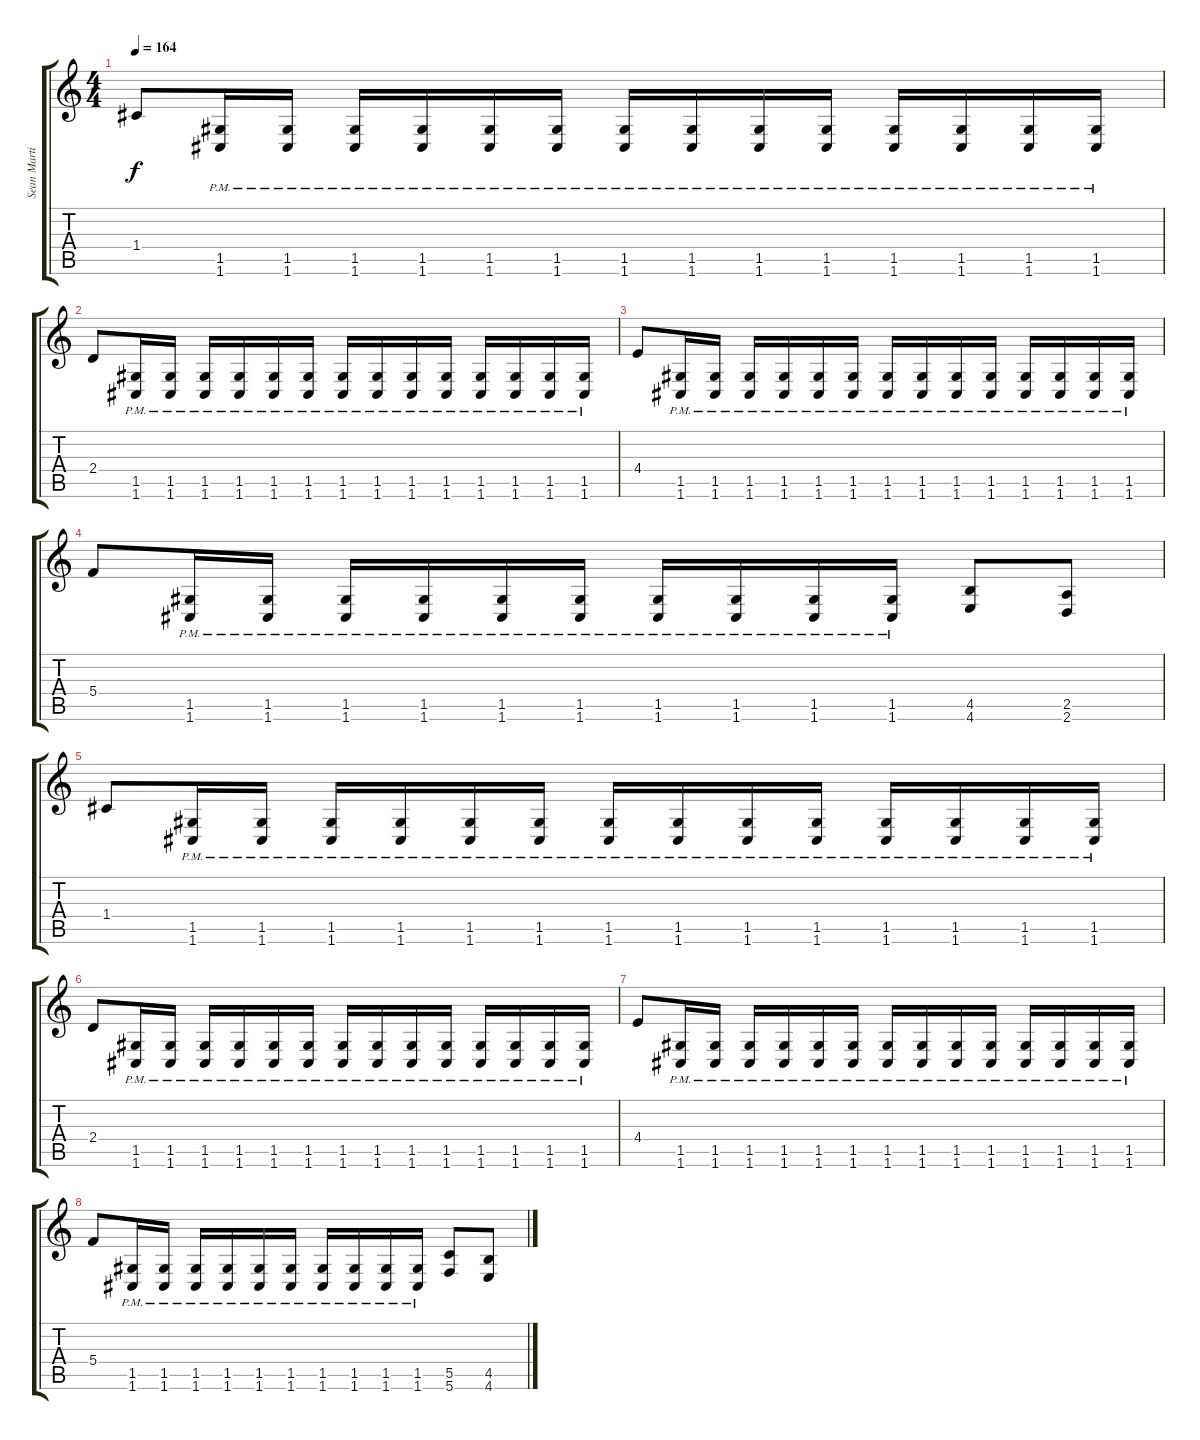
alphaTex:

\track ("Sean Martin (Guitar)" "Sean Marti") {instrument distortionguitar}
\staff {score tabs}
\tuning (D4 A3 F3 C3 G2 C2) {hide}
\ts (4 4)
\tempo 164
\clef g2
\ks c
1.4.8{dy f} (1.5{pm} 1.6{pm}).16 (1.5{pm} 1.6{pm}).16 (1.5{pm} 1.6{pm}).16 (1.5{pm} 1.6{pm}).16 (1.5{pm} 1.6{pm}).16 (1.5{pm} 1.6{pm}).16 (1.5{pm} 1.6{pm}).16 (1.5{pm} 1.6{pm}).16 (1.5{pm} 1.6{pm}).16 (1.5{pm} 1.6{pm}).16 (1.5{pm} 1.6{pm}).16 (1.5{pm} 1.6{pm}).16 (1.5{pm} 1.6{pm}).16 (1.5{pm} 1.6{pm}).16 |
2.4.8 (1.5{pm} 1.6{pm}).16 (1.5{pm} 1.6{pm}).16 (1.5{pm} 1.6{pm}).16 (1.5{pm} 1.6{pm}).16 (1.5{pm} 1.6{pm}).16 (1.5{pm} 1.6{pm}).16 (1.5{pm} 1.6{pm}).16 (1.5{pm} 1.6{pm}).16 (1.5{pm} 1.6{pm}).16 (1.5{pm} 1.6{pm}).16 (1.5{pm} 1.6{pm}).16 (1.5{pm} 1.6{pm}).16 (1.5{pm} 1.6{pm}).16 (1.5{pm} 1.6{pm}).16 |
4.4.8 (1.5{pm} 1.6{pm}).16 (1.5{pm} 1.6{pm}).16 (1.5{pm} 1.6{pm}).16 (1.5{pm} 1.6{pm}).16 (1.5{pm} 1.6{pm}).16 (1.5{pm} 1.6{pm}).16 (1.5{pm} 1.6{pm}).16 (1.5{pm} 1.6{pm}).16 (1.5{pm} 1.6{pm}).16 (1.5{pm} 1.6{pm}).16 (1.5{pm} 1.6{pm}).16 (1.5{pm} 1.6{pm}).16 (1.5{pm} 1.6{pm}).16 (1.5{pm} 1.6{pm}).16 |
5.4.8 (1.5{pm} 1.6{pm}).16 (1.5{pm} 1.6{pm}).16 (1.5{pm} 1.6{pm}).16 (1.5{pm} 1.6{pm}).16 (1.5{pm} 1.6{pm}).16 (1.5{pm} 1.6{pm}).16 (1.5{pm} 1.6{pm}).16 (1.5{pm} 1.6{pm}).16 (1.5{pm} 1.6{pm}).16 (1.5{pm} 1.6{pm}).16 (4.5 4.6).8 (2.5 2.6).8 |
1.4.8 (1.5{pm} 1.6{pm}).16 (1.5{pm} 1.6{pm}).16 (1.5{pm} 1.6{pm}).16 (1.5{pm} 1.6{pm}).16 (1.5{pm} 1.6{pm}).16 (1.5{pm} 1.6{pm}).16 (1.5{pm} 1.6{pm}).16 (1.5{pm} 1.6{pm}).16 (1.5{pm} 1.6{pm}).16 (1.5{pm} 1.6{pm}).16 (1.5{pm} 1.6{pm}).16 (1.5{pm} 1.6{pm}).16 (1.5{pm} 1.6{pm}).16 (1.5{pm} 1.6{pm}).16 |
2.4.8 (1.5{pm} 1.6{pm}).16 (1.5{pm} 1.6{pm}).16 (1.5{pm} 1.6{pm}).16 (1.5{pm} 1.6{pm}).16 (1.5{pm} 1.6{pm}).16 (1.5{pm} 1.6{pm}).16 (1.5{pm} 1.6{pm}).16 (1.5{pm} 1.6{pm}).16 (1.5{pm} 1.6{pm}).16 (1.5{pm} 1.6{pm}).16 (1.5{pm} 1.6{pm}).16 (1.5{pm} 1.6{pm}).16 (1.5{pm} 1.6{pm}).16 (1.5{pm} 1.6{pm}).16 |
4.4.8 (1.5{pm} 1.6{pm}).16 (1.5{pm} 1.6{pm}).16 (1.5{pm} 1.6{pm}).16 (1.5{pm} 1.6{pm}).16 (1.5{pm} 1.6{pm}).16 (1.5{pm} 1.6{pm}).16 (1.5{pm} 1.6{pm}).16 (1.5{pm} 1.6{pm}).16 (1.5{pm} 1.6{pm}).16 (1.5{pm} 1.6{pm}).16 (1.5{pm} 1.6{pm}).16 (1.5{pm} 1.6{pm}).16 (1.5{pm} 1.6{pm}).16 (1.5{pm} 1.6{pm}).16 |
5.4.8 (1.5{pm} 1.6{pm}).16 (1.5{pm} 1.6{pm}).16 (1.5{pm} 1.6{pm}).16 (1.5{pm} 1.6{pm}).16 (1.5{pm} 1.6{pm}).16 (1.5{pm} 1.6{pm}).16 (1.5{pm} 1.6{pm}).16 (1.5{pm} 1.6{pm}).16 (1.5{pm} 1.6{pm}).16 (1.5{pm} 1.6{pm}).16 (5.5 5.6).8 (4.5 4.6).8
